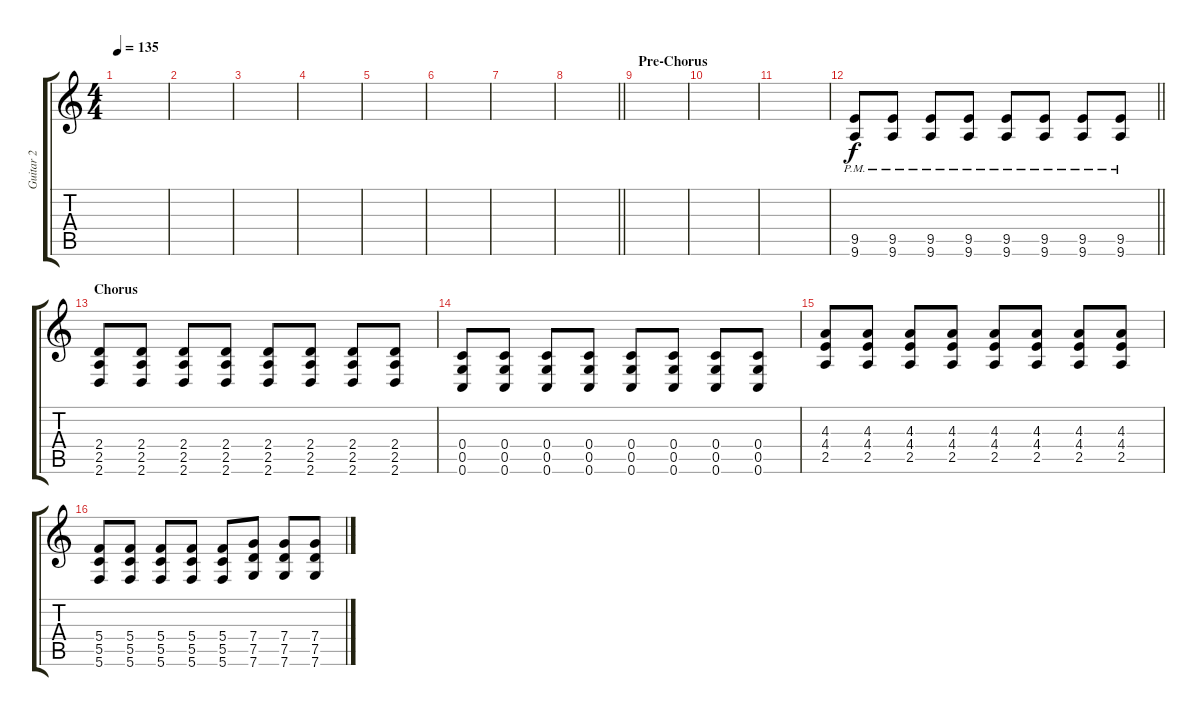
\track ("Guitar 2" "Guitar 2") {instrument distortionguitar}
\staff {score tabs}
\tuning (D4 A3 F3 C3 G2 C2) {hide}
\ts (4 4)
\tempo 135
\clef g2
\ks c
|
|
|
|
|
|
|
\barLineRight lightlight
|
\section ("" "Pre-Chorus")
|
|
|
\barLineRight lightlight
(9.5{pm} 9.6{pm}).8 (9.5{pm} 9.6{pm}).8 (9.5{pm} 9.6{pm}).8 (9.5{pm} 9.6{pm}).8 (9.5{pm} 9.6{pm}).8 (9.5{pm} 9.6{pm}).8 (9.5{pm} 9.6{pm}).8 (9.5{pm} 9.6{pm}).8 |
\section ("" "Chorus")
(2.4 2.5 2.6).8 (2.4 2.5 2.6).8 (2.4 2.5 2.6).8 (2.4 2.5 2.6).8 (2.4 2.5 2.6).8 (2.4 2.5 2.6).8 (2.4 2.5 2.6).8 (2.4 2.5 2.6).8 |
(0.4 0.5 0.6).8 (0.4 0.5 0.6).8 (0.4 0.5 0.6).8 (0.4 0.5 0.6).8 (0.4 0.5 0.6).8 (0.4 0.5 0.6).8 (0.4 0.5 0.6).8 (0.4 0.5 0.6).8 |
(4.3 4.4 2.5).8 (4.3 4.4 2.5).8 (4.3 4.4 2.5).8 (4.3 4.4 2.5).8 (4.3 4.4 2.5).8 (4.3 4.4 2.5).8 (4.3 4.4 2.5).8 (4.3 4.4 2.5).8 |
(5.4 5.5 5.6).8 (5.4 5.5 5.6).8 (5.4 5.5 5.6).8 (5.4 5.5 5.6).8 (5.4 5.5 5.6).8 (7.4 7.5 7.6).8 (7.4 7.5 7.6).8 (7.4 7.5 7.6).8
